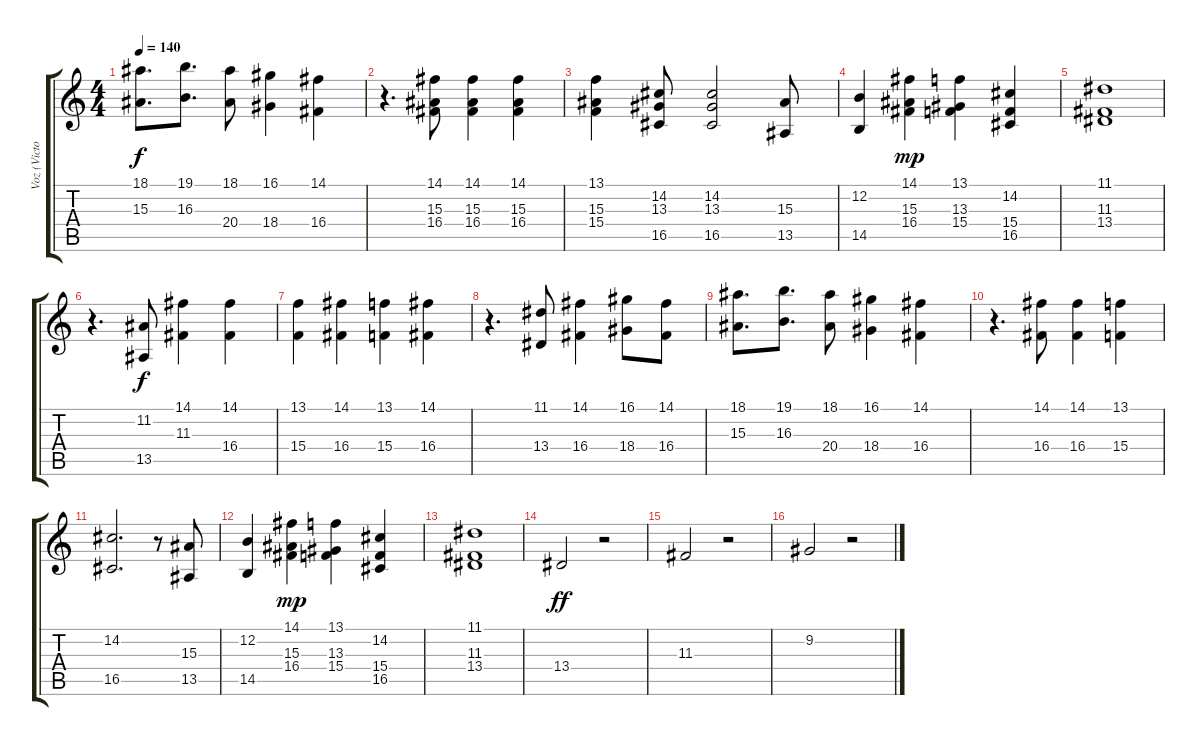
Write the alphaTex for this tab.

\track ("Voz (Victor García)" "Voz (Victo") {instrument lead6voice}
\staff {score tabs}
\tuning (E4 B3 G3 D3 A2 E2) {hide}
\ts (4 4)
\tempo 140
\clef g2
\ks c
(18.1 15.3).8{d dy f} (19.1 16.3).8{d} (18.1 20.4).8 (16.1 18.4).4 (14.1 16.4).4 |
r.4{d} (14.1 15.3 16.4).8 (14.1 15.3 16.4).4 (14.1 15.3 16.4).4 |
(13.1 15.3 15.4).4 (14.2 13.3 16.5).8 (14.2 13.3 16.5).2 (15.3 13.5).8 |
(12.2 14.5).4 (14.1 15.3 16.4).4{dy mp} (13.1 13.3 15.4).4 (14.2 15.4 16.5).4 |
(11.1 11.3 13.4).1 |
r.4{d} (11.2 13.5).8{dy f} (14.1 11.3).4 (14.1 16.4).4 |
(13.1 15.4).4 (14.1 16.4).4 (13.1 15.4).4 (14.1 16.4).4 |
r.4{d} (11.1 13.4).8 (14.1 16.4).4 (16.1 18.4).8 (14.1 16.4).8 |
(18.1 15.3).8{d} (19.1 16.3).8{d} (18.1 20.4).8 (16.1 18.4).4 (14.1 16.4).4 |
r.4{d} (14.1 16.4).8 (14.1 16.4).4 (13.1 15.4).4 |
(14.2 16.5).2{d} r.8 (15.3 13.5).8 |
(12.2 14.5).4 (14.1 15.3 16.4).4{dy mp} (13.1 13.3 15.4).4 (14.2 15.4 16.5).4 |
(11.1 11.3 13.4).1 |
13.4.2{dy ff} r.2 |
11.3.2 r.2 |
9.2.2 r.2
